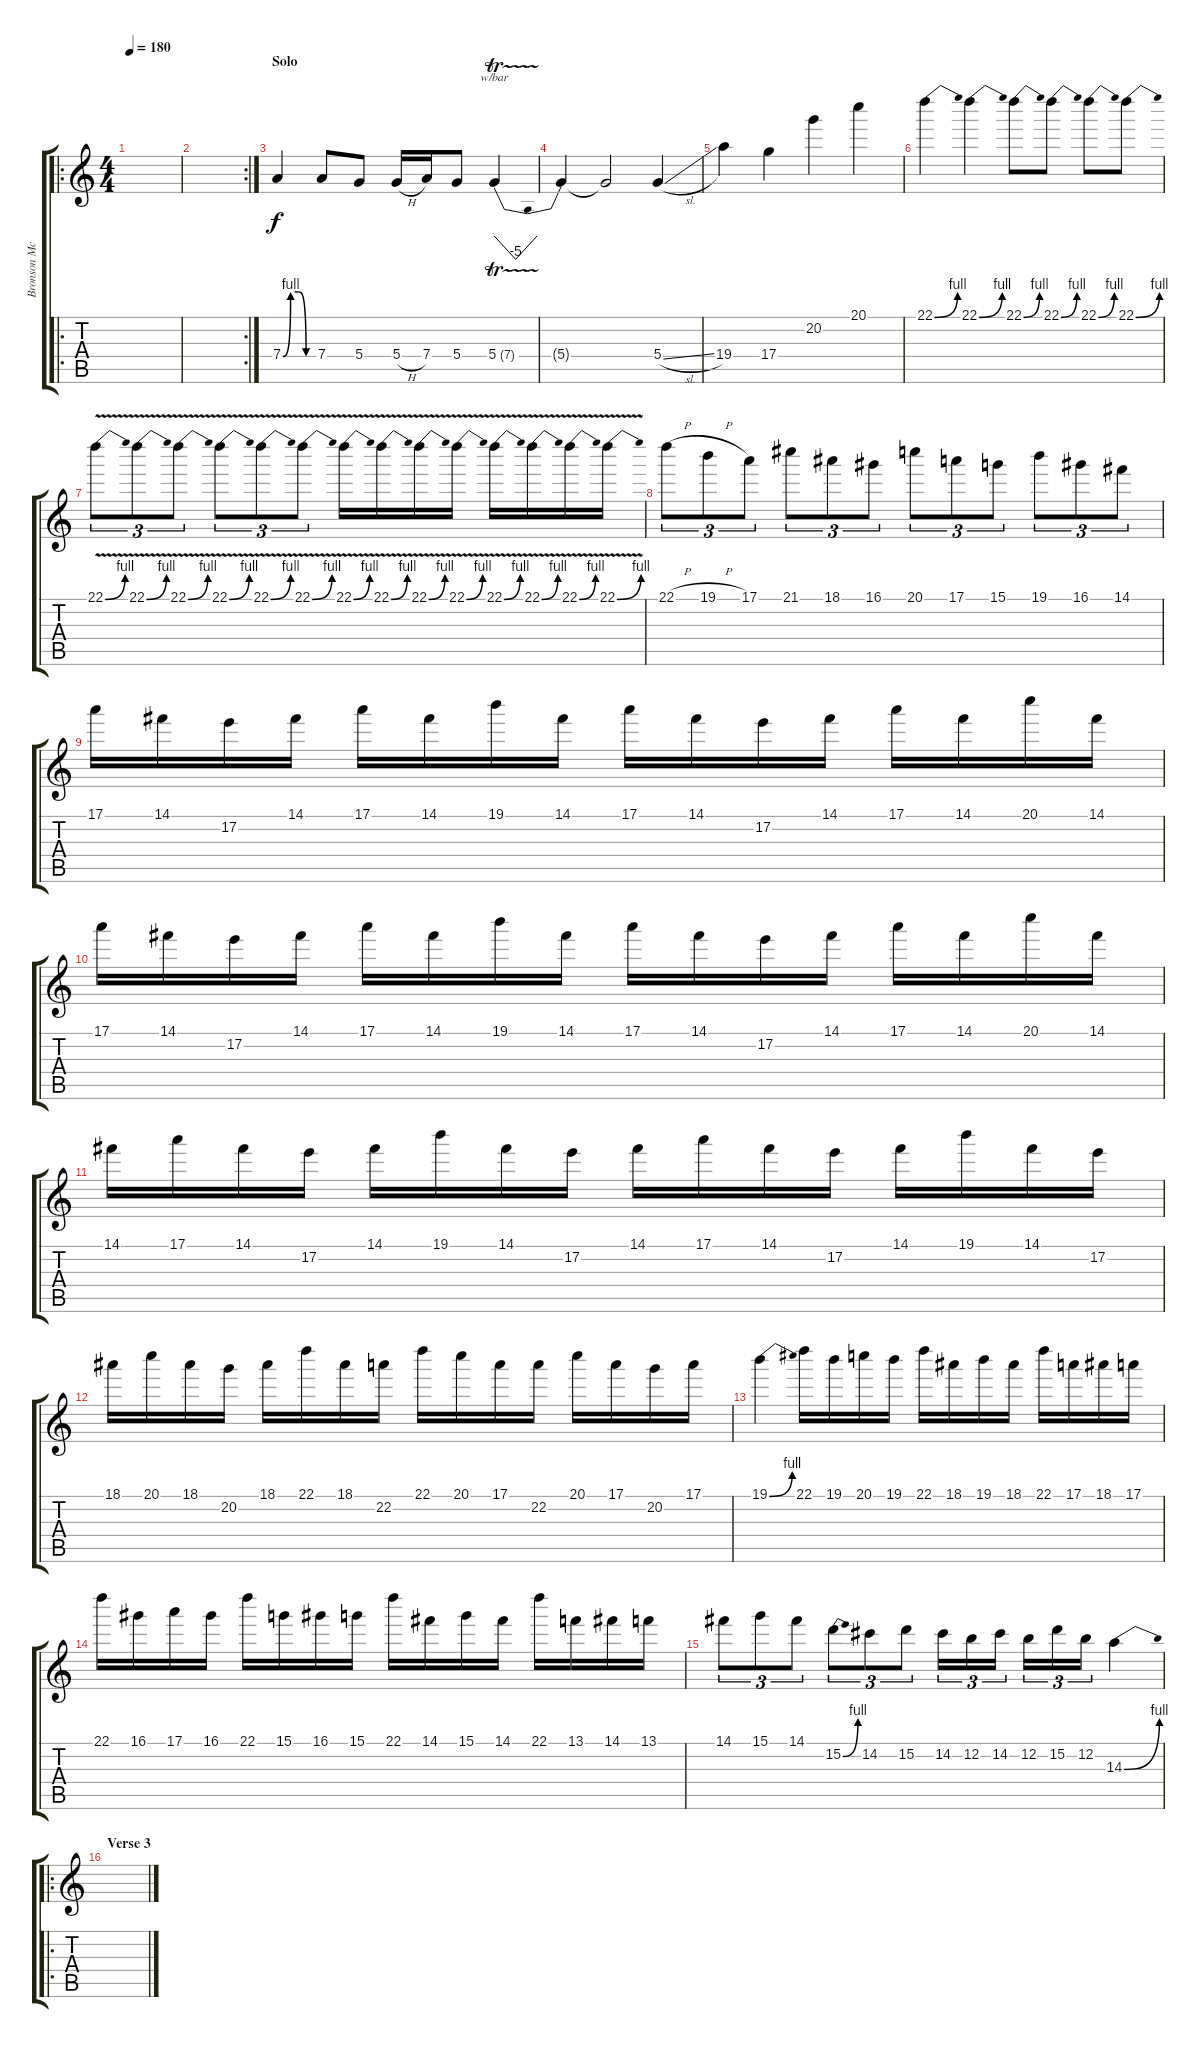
\track ("Bronson McDowall (Lead Overdub)" "Bronson Mc") {instrument distortionguitar}
\staff {score tabs}
\tuning (E4 B3 G3 D3 A2 E2) {hide}
\ro
\ts (4 4)
\tempo 180
\clef g2
\ks c
|
\rc 2
|
\section ("" "Solo")
7.4{be (custom 0 0 15 4 30 4 45 0 60 0)}.4 7.4.8 5.4.8 5.4{h}.16 7.4.16 5.4.8 5.4{tr (7 16)}.4{tbe (dip default 0 0 30 -20 60 0)} |
5.4{t}.4 5.4{t}.2 5.4{sl}.4 |
19.4.4 17.4.4 20.2.4 20.1.4 |
22.1{be (bend 0 0 60 4)}.4 22.1{be (bend 0 0 60 4)}.4 22.1{be (bend 0 0 60 4)}.8 22.1{be (bend 0 0 60 4)}.8 22.1{be (bend 0 0 60 4)}.8 22.1{be (bend 0 0 60 4)}.8 |
22.1{be (bend 0 0 60 4) v}.8{tu (3 2)} 22.1{be (bend 0 0 60 4) v}.8{tu (3 2)} 22.1{be (bend 0 0 60 4) v}.8{tu (3 2)} 22.1{be (bend 0 0 60 4) v}.8{tu (3 2)} 22.1{be (bend 0 0 60 4) v}.8{tu (3 2)} 22.1{be (bend 0 0 60 4) v}.8{tu (3 2)} 22.1{be (bend 0 0 60 4) v}.16 22.1{be (bend 0 0 60 4) v}.16 22.1{be (bend 0 0 60 4) v}.16 22.1{be (bend 0 0 60 4) v}.16 22.1{be (bend 0 0 60 4) v}.16 22.1{be (bend 0 0 60 4) v}.16 22.1{be (bend 0 0 60 4) v}.16 22.1{be (bend 0 0 60 4) v}.16 |
22.1{h}.8{tu (3 2)} 19.1{h}.8{tu (3 2)} 17.1.8{tu (3 2)} 21.1.8{tu (3 2)} 18.1.8{tu (3 2)} 16.1.8{tu (3 2)} 20.1.8{tu (3 2)} 17.1.8{tu (3 2)} 15.1.8{tu (3 2)} 19.1.8{tu (3 2)} 16.1.8{tu (3 2)} 14.1.8{tu (3 2)} |
17.1.16 14.1.16 17.2.16 14.1.16 17.1.16 14.1.16 19.1.16 14.1.16 17.1.16 14.1.16 17.2.16 14.1.16 17.1.16 14.1.16 20.1.16 14.1.16 |
17.1.16 14.1.16 17.2.16 14.1.16 17.1.16 14.1.16 19.1.16 14.1.16 17.1.16 14.1.16 17.2.16 14.1.16 17.1.16 14.1.16 20.1.16 14.1.16 |
14.1.16 17.1.16 14.1.16 17.2.16 14.1.16 19.1.16 14.1.16 17.2.16 14.1.16 17.1.16 14.1.16 17.2.16 14.1.16 19.1.16 14.1.16 17.2.16 |
18.1.16 20.1.16 18.1.16 20.2.16 18.1.16 22.1.16 18.1.16 22.2.16 22.1.16 20.1.16 17.1.16 22.2.16 20.1.16 17.1.16 20.2.16 17.1.16 |
19.1{be (bend 0 0 60 4)}.4 22.1.16 19.1.16 20.1.16 19.1.16 22.1.16 18.1.16 19.1.16 18.1.16 22.1.16 17.1.16 18.1.16 17.1.16 |
22.1.16 16.1.16 17.1.16 16.1.16 22.1.16 15.1.16 16.1.16 15.1.16 22.1.16 14.1.16 15.1.16 14.1.16 22.1.16 13.1.16 14.1.16 13.1.16 |
14.1.8{tu (3 2)} 15.1.8{tu (3 2)} 14.1.8{tu (3 2)} 15.2{be (bend 0 0 60 4)}.8{tu (3 2)} 14.2.8{tu (3 2)} 15.2.8{tu (3 2)} 14.2.16{tu (3 2)} 12.2.16{tu (3 2)} 14.2.16{tu (3 2)} 12.2.16{tu (3 2)} 15.2.16{tu (3 2)} 12.2.16{tu (3 2)} 14.3{be (bend 0 0 60 4)}.4 |
\ro
\section ("" "Verse 3")
